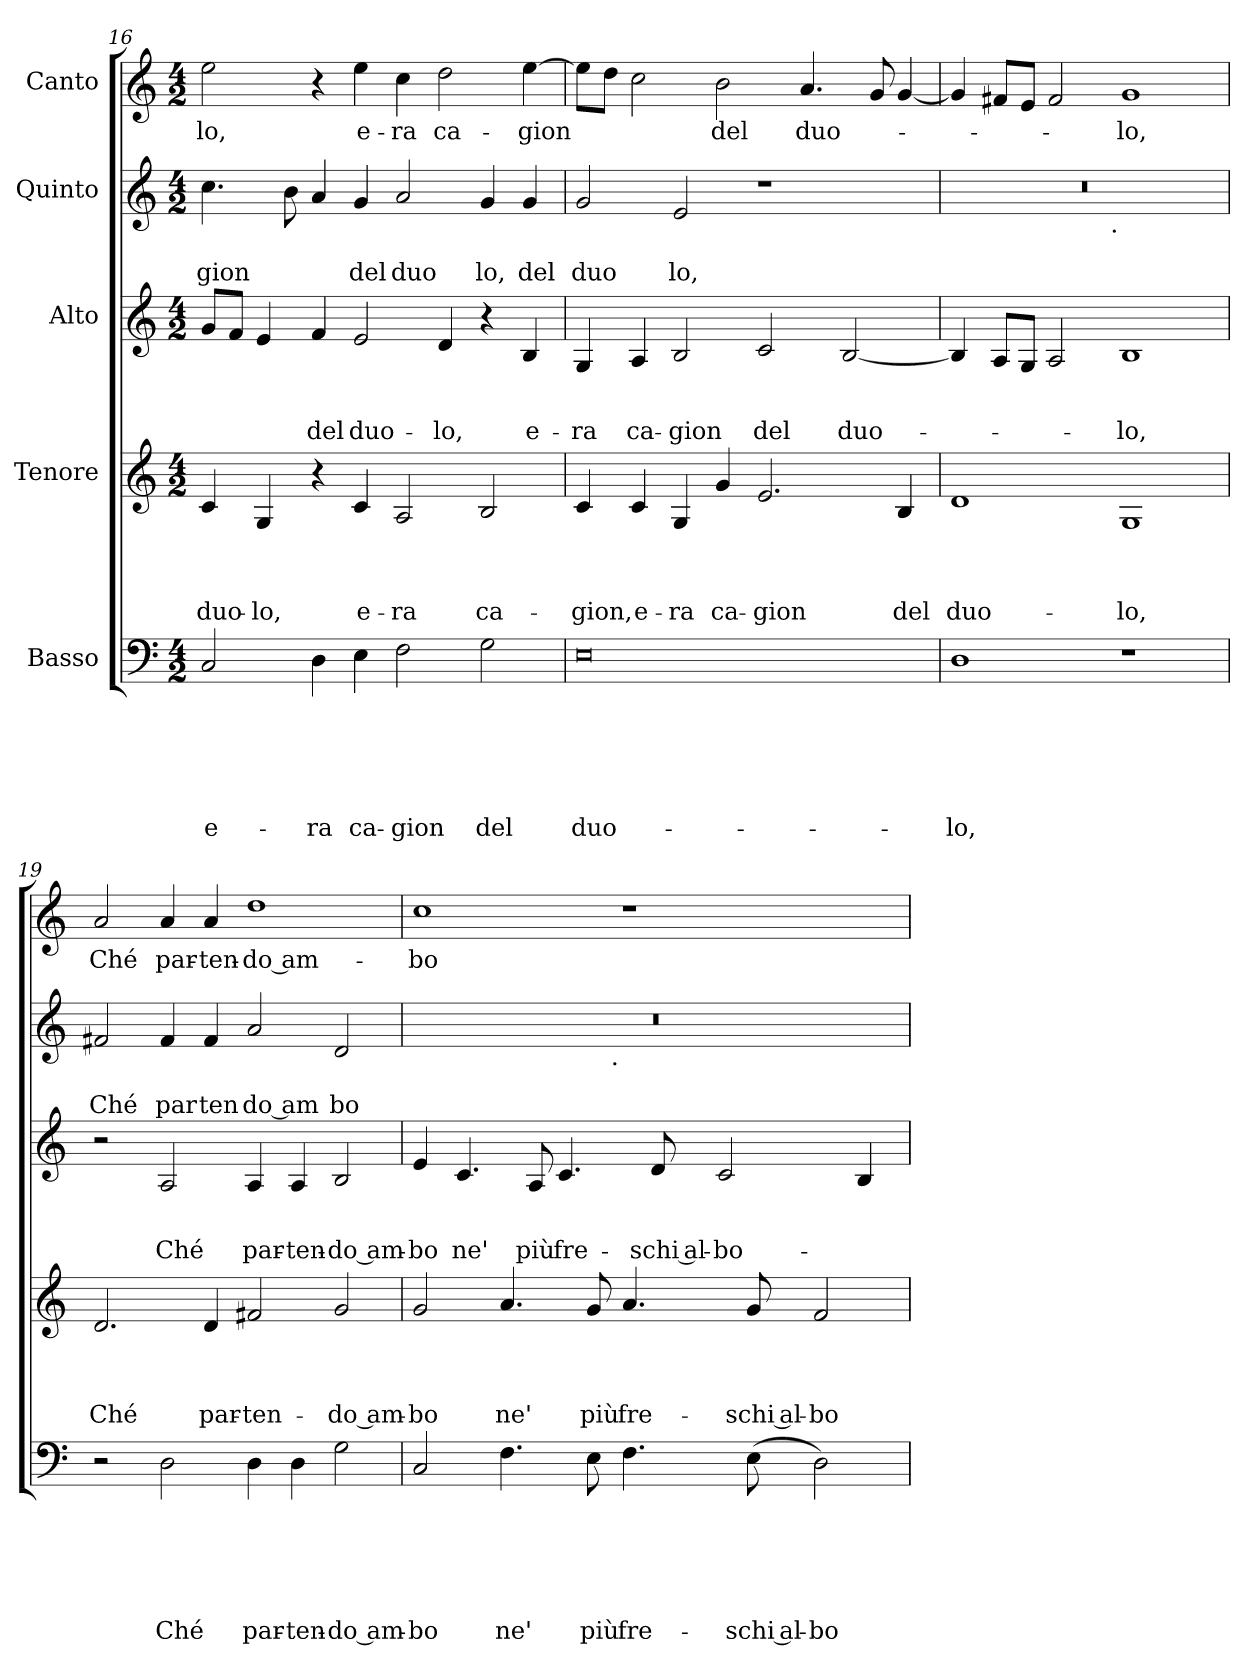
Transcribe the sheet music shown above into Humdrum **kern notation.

**kern	**text	**text	**text	**text	**text	**text	**kern	**text	**text	**text	**text	**kern	**text	**text	**text	**kern	**text	**text	**kern	**text
*part5	*part5	*part5	*part5	*part5	*part5	*part5	*part4	*part4	*part4	*part4	*part4	*part3	*part3	*part3	*part3	*part2	*part2	*part2	*part1	*part1
*staff5	*staff5	*staff5	*staff5	*staff5	*staff5	*staff5	*staff4	*staff4	*staff4	*staff4	*staff4	*staff3	*staff3	*staff3	*staff3	*staff2	*staff2	*staff2	*staff1	*staff1
*I"Basso	*	*	*	*	*	*	*I"Tenore	*	*	*	*	*I"Alto	*	*	*	*I"Quinto	*	*	*I"Canto	*
!!LO:PB:g=z
*clefF4	*	*	*	*	*	*	*clefG2	*	*	*	*	*clefG2	*	*	*	*clefG2	*	*	*clefG2	*
*k[]	*	*	*	*	*	*	*k[]	*	*	*	*	*k[]	*	*	*	*k[]	*	*	*k[]	*
*C:	*	*	*	*	*	*	*C:	*	*	*	*	*C:	*	*	*	*C:	*	*	*C:	*
*M4/2	*	*	*	*	*	*	*M4/2	*	*	*	*	*M4/2	*	*	*	*M4/2	*	*	*M4/2	*
=16	=16	=16	=16	=16	=16	=16	=16	=16	=16	=16	=16	=16	=16	=16	=16	=16	=16	=16	=16	=16
!	!	!	!	!	!	!LO:LY:b	!	!	!	!	!LO:LY:b	!	!	!	!	!	!	!LO:LY:b	!	!LO:LY:b
2C/	.	.	.	.	.	e-	4c/	.	.	.	duo-	8g/L	.	.	.	4.cc\	.	-gion	2ee\	-lo,
.	.	.	.	.	.	.	.	.	.	.	.	8f/J	.	.	.	.	.	.	.	.
!	!	!	!	!	!	!	!	!	!	!	!LO:LY:b	!	!	!	!	!	!	!	!	!
.	.	.	.	.	.	.	4G/	.	.	.	-lo,	4e/	.	.	.	.	.	.	.	.
.	.	.	.	.	.	.	.	.	.	.	.	.	.	.	.	8b\	.	.	.	.
!	!	!	!	!	!	!LO:LY:b	!	!	!	!	!	!	!	!	!LO:LY:b	!	!	!	!	!
4D\	.	.	.	.	.	-ra	4r	.	.	.	.	4f/	.	.	del	4a/	.	.	4r	.
!	!	!	!	!	!	!LO:LY:b	!	!	!	!	!LO:LY:b	!	!	!	!LO:LY:b	!	!	!LO:LY:b	!	!LO:LY:b
4E\	.	.	.	.	.	ca-	4c/	.	.	.	e-	2e/	.	.	duo-	4g/	.	del	4ee\	e-
!	!	!	!	!	!	!LO:LY:b	!	!	!	!	!LO:LY:b	!	!	!	!	!	!	!LO:LY:b	!	!LO:LY:b
2F\	.	.	.	.	.	-gion	2A/	.	.	.	-ra	.	.	.	.	2a/	.	duo	4cc\	-ra
!	!	!	!	!	!	!	!	!	!	!	!	!	!	!	!LO:LY:b	!	!	!	!	!LO:LY:b
.	.	.	.	.	.	.	.	.	.	.	.	4d/	.	.	-lo,	.	.	.	2dd\	ca-
!	!	!	!	!	!	!LO:LY:b	!	!	!	!	!LO:LY:b	!	!	!	!	!	!	!LO:LY:b	!	!
2G\	.	.	.	.	.	del	2B/	.	.	.	ca-	4r	.	.	.	4g/	.	lo,	.	.
!	!	!	!	!	!	!	!	!	!	!	!	!	!	!	!LO:LY:b	!	!	!LO:LY:b	!	!LO:LY:b
.	.	.	.	.	.	.	.	.	.	.	.	4B/	.	.	e-	4g/	.	del	[>4ee\	-gion
=17	=17	=17	=17	=17	=17	=17	=17	=17	=17	=17	=17	=17	=17	=17	=17	=17	=17	=17	=17	=17
!	!	!	!	!	!	!LO:LY:b	!	!	!	!	!LO:LY:b	!	!	!	!LO:LY:b	!	!	!LO:LY:b	!	!
0E	.	.	.	.	.	duo-	4c/	.	.	.	-gion,	4G/	.	.	-ra	2g/	.	duo	8ee\L]	.
.	.	.	.	.	.	.	.	.	.	.	.	.	.	.	.	.	.	.	8dd\J	.
!	!	!	!	!	!	!	!	!	!	!	!LO:LY:b	!	!	!	!LO:LY:b	!	!	!	!	!
.	.	.	.	.	.	.	4c/	.	.	.	e-	4A/	.	.	ca-	.	.	.	2cc\	.
!	!	!	!	!	!	!	!	!	!	!	!LO:LY:b	!	!	!	!LO:LY:b	!	!	!LO:LY:b	!	!
.	.	.	.	.	.	.	4G/	.	.	.	-ra	2B/	.	.	-gion	2e/	.	lo,	.	.
!	!	!	!	!	!	!	!	!	!	!	!LO:LY:b	!	!	!	!	!	!	!	!	!LO:LY:b
.	.	.	.	.	.	.	4g/	.	.	.	ca-	.	.	.	.	.	.	.	2b\	del
!	!	!	!	!	!	!	!	!	!	!	!LO:LY:b	!	!	!	!LO:LY:b	!	!	!	!	!
.	.	.	.	.	.	.	2.e/	.	.	.	-gion	2c/	.	.	del	1r	.	.	.	.
!	!	!	!	!	!	!	!	!	!	!	!	!	!	!	!	!	!	!	!	!LO:LY:b
.	.	.	.	.	.	.	.	.	.	.	.	.	.	.	.	.	.	.	4.a/	duo-
!	!	!	!	!	!	!	!	!	!	!	!	!	!	!	!LO:LY:b	!	!	!	!	!
.	.	.	.	.	.	.	.	.	.	.	.	[<2B/	.	.	duo-	.	.	.	.	.
.	.	.	.	.	.	.	.	.	.	.	.	.	.	.	.	.	.	.	8g/	.
!	!	!	!	!	!	!	!	!	!	!	!LO:LY:b	!	!	!	!	!	!	!	!	!
.	.	.	.	.	.	.	4B/	.	.	.	del	.	.	.	.	.	.	.	[<4g/	.
=18	=18	=18	=18	=18	=18	=18	=18	=18	=18	=18	=18	=18	=18	=18	=18	=18	=18	=18	=18	=18
!	!	!	!	!	!	!LO:LY:b	!	!	!	!	!LO:LY:b	!	!	!	!	!	!	!	!	!
*	*	*	*	*	*	*	*	*	*	*	*	*	*	*	*	*^	*	*	*	*
1D	.	.	.	.	.	-lo,	1d	.	.	.	duo-	4B/]	.	.	.	0r	2ryy	.	.	4g/]	.
.	.	.	.	.	.	.	.	.	.	.	.	8A/L	.	.	.	.	.	.	.	8f#X/L	.
.	.	.	.	.	.	.	.	.	.	.	.	8G/J	.	.	.	.	.	.	.	8e/J	.
.	.	.	.	.	.	.	.	.	.	.	.	2A/	.	.	.	.	4...ryy	.	.	2f#/	.
!	!	!	!	!	!	!	!	!	!	!	!	!	!	!	!	!	!LO:TX:b:t=.	!	!	!	!
.	.	.	.	.	.	.	.	.	.	.	.	.	.	.	.	.	1ryy	.	.	.	.
!	!	!	!	!	!	!	!	!	!	!	!LO:LY:b	!	!	!	!LO:LY:b	!	!	!	!	!	!LO:LY:b
1r	.	.	.	.	.	.	1G	.	.	.	-lo,	1B	.	.	-lo,	.	.	.	.	1g	-lo,
.	.	.	.	.	.	.	.	.	.	.	.	.	.	.	.	.	32ryy	.	.	.	.
=19	=19	=19	=19	=19	=19	=19	=19	=19	=19	=19	=19	=19	=19	=19	=19	=19	=19	=19	=19	=19	=19
!	!	!	!	!	!	!	!	!	!	!	!LO:LY:b	!	!	!	!	!	!	!	!LO:LY:b	!	!LO:LY:b
*	*	*	*	*	*	*	*	*	*	*	*	*	*	*	*	*v	*v	*	*	*	*
2r	.	.	.	.	.	.	2.d/	.	.	.	Ché	2r	.	.	.	2f#X/	.	Ché	2a/	Ché
!	!	!	!	!	!	!LO:LY:b	!	!	!	!	!	!	!	!	!LO:LY:b	!	!	!LO:LY:b	!	!LO:LY:b
2D\	.	.	.	.	.	Ché	.	.	.	.	.	2A/	.	.	Ché	4f#/	.	par	4a/	par-
!	!	!	!	!	!	!	!	!	!	!	!LO:LY:b	!	!	!	!	!	!	!LO:LY:b	!	!LO:LY:b
.	.	.	.	.	.	.	4d/	.	.	.	par-	.	.	.	.	4f#/	.	ten	4a/	-ten-
!	!	!	!	!	!	!LO:LY:b	!	!	!	!	!LO:LY:b	!	!	!	!LO:LY:b	!	!	!LO:LY:b:rj	!	!LO:LY:b:rj
4D\	.	.	.	.	.	par-	2f#X/	.	.	.	-ten-	4A/	.	.	par-	2a/	.	do am	1dd	-do am-
!	!	!	!	!	!	!LO:LY:b	!	!	!	!	!	!	!	!	!LO:LY:b	!	!	!	!	!
4D\	.	.	.	.	.	-ten-	.	.	.	.	.	4A/	.	.	-ten-	.	.	.	.	.
!	!	!	!	!	!	!LO:LY:b:rj	!	!	!	!	!LO:LY:b:rj	!	!	!	!LO:LY:b:rj	!	!	!LO:LY:b	!	!
2G\	.	.	.	.	.	-do am-	2g/	.	.	.	-do am-	2B/	.	.	-do am-	2d/	.	bo	.	.
=20	=20	=20	=20	=20	=20	=20	=20	=20	=20	=20	=20	=20	=20	=20	=20	=20	=20	=20	=20	=20
!	!	!	!	!	!	!LO:LY:b	!	!	!	!	!LO:LY:b	!	!	!	!LO:LY:b	!	!	!	!	!LO:LY:b
*	*	*	*	*	*	*	*	*	*	*	*	*	*	*	*	*^	*	*	*	*
2C/	.	.	.	.	.	-bo	2g/	.	.	.	-bo	4e/	.	.	-bo	0r	2ryy	.	.	1cc	-bo
!	!	!	!	!	!	!	!	!	!	!	!	!	!	!	!LO:LY:b	!	!	!	!	!	!
.	.	.	.	.	.	.	.	.	.	.	.	4.c/	.	.	ne'	.	.	.	.	.	.
!	!	!	!	!	!	!LO:LY:b	!	!	!	!	!LO:LY:b	!	!	!	!	!	!	!	!	!	!
4.F\	.	.	.	.	.	ne'	4.a/	.	.	.	ne'	.	.	.	.	.	4...ryy	.	.	.	.
!	!	!	!	!	!	!	!	!	!	!	!	!	!	!	!LO:LY:b	!	!	!	!	!	!
.	.	.	.	.	.	.	.	.	.	.	.	8A/	.	.	più	.	.	.	.	.	.
!	!	!	!	!	!	!	!	!	!	!	!	!	!	!	!LO:LY:b	!	!	!	!	!	!
.	.	.	.	.	.	.	.	.	.	.	.	4.c/	.	.	fre-	.	.	.	.	.	.
!	!	!	!	!	!	!LO:LY:b	!	!	!	!	!LO:LY:b	!	!	!	!	!	!	!	!	!	!
8E\	.	.	.	.	.	più	8g/	.	.	.	più	.	.	.	.	.	.	.	.	.	.
!	!	!	!	!	!	!	!	!	!	!	!	!	!	!	!	!	!LO:TX:b:t=.	!	!	!	!
.	.	.	.	.	.	.	.	.	.	.	.	.	.	.	.	.	1ryy	.	.	.	.
!	!	!	!	!	!	!LO:LY:b	!	!	!	!	!LO:LY:b	!	!	!	!	!	!	!	!	!	!
4.F\	.	.	.	.	.	fre-	4.a/	.	.	.	fre-	.	.	.	.	.	.	.	.	1r	.
!	!	!	!	!	!	!	!	!	!	!	!	!	!	!	!LO:LY:b:rj	!	!	!	!	!	!
.	.	.	.	.	.	.	.	.	.	.	.	8d/	.	.	-schi al-	.	.	.	.	.	.
!	!	!	!	!	!	!	!	!	!	!	!	!	!	!	!LO:LY:b	!	!	!	!	!	!
.	.	.	.	.	.	.	.	.	.	.	.	2c/	.	.	-bo-	.	.	.	.	.	.
!	!	!	!	!	!	!LO:LY:b:rj	!	!	!	!	!LO:LY:b:rj	!	!	!	!	!	!	!	!	!	!
(<8E\	.	.	.	.	.	-schi al-	8g/	.	.	.	-schi al-	.	.	.	.	.	.	.	.	.	.
!	!	!	!	!	!	!LO:LY:b	!	!	!	!	!LO:LY:b	!	!	!	!	!	!	!	!	!	!
2D\)	.	.	.	.	.	-bo-	2f/	.	.	.	-bo-	.	.	.	.	.	.	.	.	.	.
.	.	.	.	.	.	.	.	.	.	.	.	4B/	.	.	.	.	.	.	.	.	.
.	.	.	.	.	.	.	.	.	.	.	.	.	.	.	.	.	32ryy	.	.	.	.
*	*	*	*	*	*	*	*	*	*	*	*	*	*	*	*	*v	*v	*	*	*	*
=	=	=	=	=	=	=	=	=	=	=	=	=	=	=	=	=	=	=	=	=
*-	*-	*-	*-	*-	*-	*-	*-	*-	*-	*-	*-	*-	*-	*-	*-	*-	*-	*-	*-	*-
